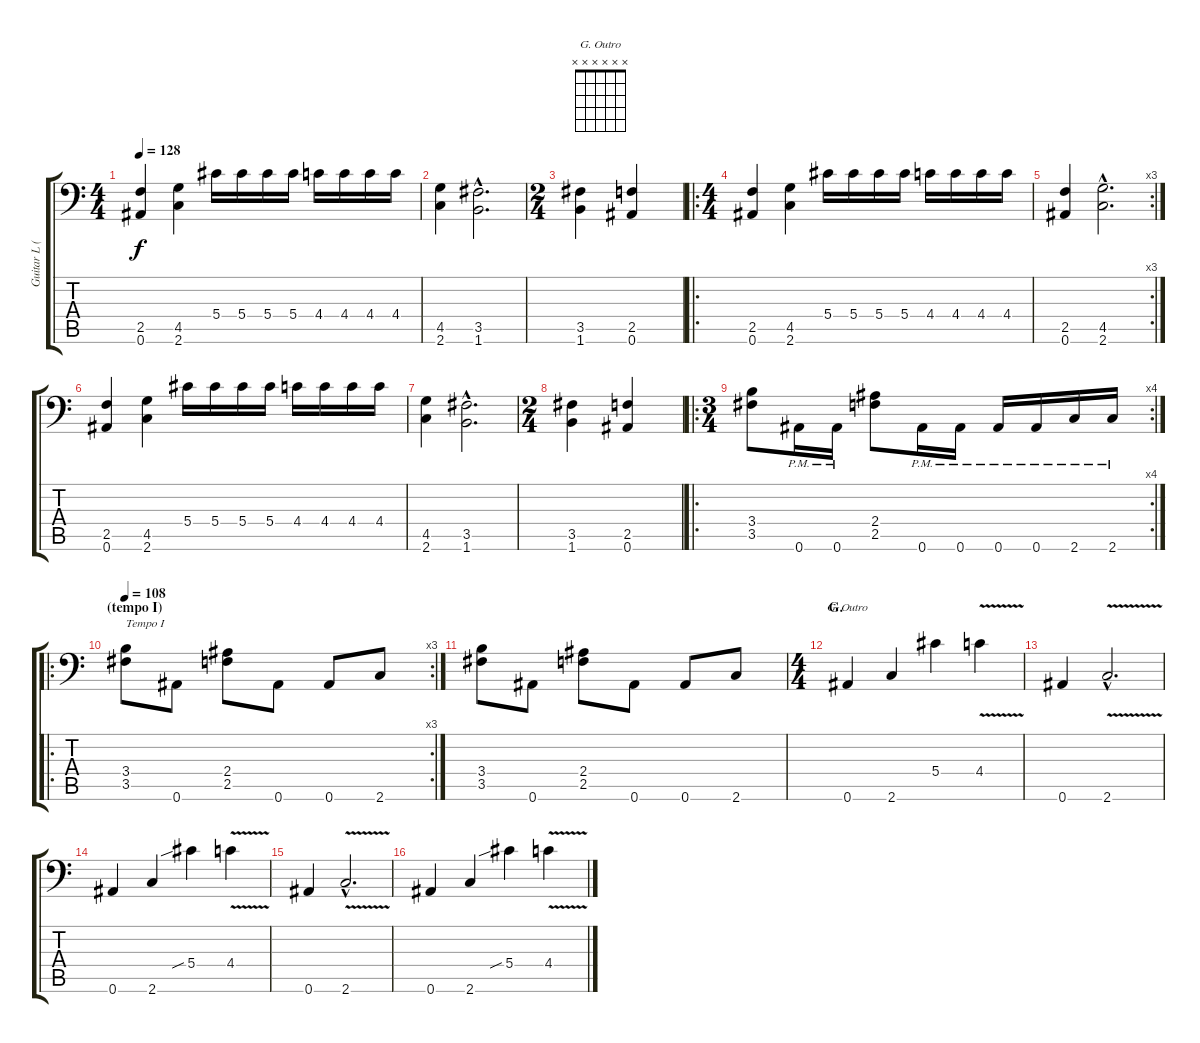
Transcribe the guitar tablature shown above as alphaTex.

\track ("Guitar L (O'Brien)" "Guitar L (") {instrument distortionguitar}
\staff {score tabs}
\tuning (Bb3 F3 Db3 Ab2 Eb2 Bb1) {hide}
\chord ("G. Outro" x x x x x x)
\ts (4 4)
\tempo 128
\clef f4
\ks c
(2.5 0.6).4{dy f} (4.5 2.6).4 5.4.16 5.4.16 5.4.16 5.4.16 4.4.16 4.4.16 4.4.16 4.4.16 |
(4.5 2.6).4 (3.5{hac} 1.6{hac}).2{d} |
\ts (2 4)
(3.5 1.6).4 (2.5 0.6).4 |
\ro
\ts (4 4)
(2.5 0.6).4 (4.5 2.6).4 5.4.16 5.4.16 5.4.16 5.4.16 4.4.16 4.4.16 4.4.16 4.4.16 |
\rc 3
(2.5 0.6).4 (4.5{hac} 2.6{hac}).2{d} |
(2.5 0.6).4 (4.5 2.6).4 5.4.16 5.4.16 5.4.16 5.4.16 4.4.16 4.4.16 4.4.16 4.4.16 |
(4.5 2.6).4 (3.5{hac} 1.6{hac}).2{d} |
\ts (2 4)
(3.5 1.6).4 (2.5 0.6).4 |
\ro
\rc 4
\ts (3 4)
(3.4 3.5).8 0.6{pm}.16 0.6{pm}.16 (2.4 2.5).8 0.6{pm}.16 0.6{pm}.16 0.6{pm}.16 0.6{pm}.16 2.6{pm}.16 2.6{pm}.16 |
\ro
\rc 3
\section ("" "(tempo I)")
\tempo 108
(3.4 3.5).8{txt "Tempo I"} 0.6.8 (2.4 2.5).8 0.6.8 0.6.8 2.6.8 |
(3.4 3.5).8 0.6.8 (2.4 2.5).8 0.6.8 0.6.8 2.6.8 |
\ts (4 4)
\section ("" "G.")
0.6.4{ch "G. Outro"} 2.6.4 5.4.4 4.4{v}.4 |
0.6.4 2.6{v hac}.2{d} |
0.6.4 2.6.4 5.4{sib}.4 4.4{v}.4 |
0.6.4 2.6{v hac}.2{d} |
0.6.4 2.6.4 5.4{sib}.4 4.4{v}.4
